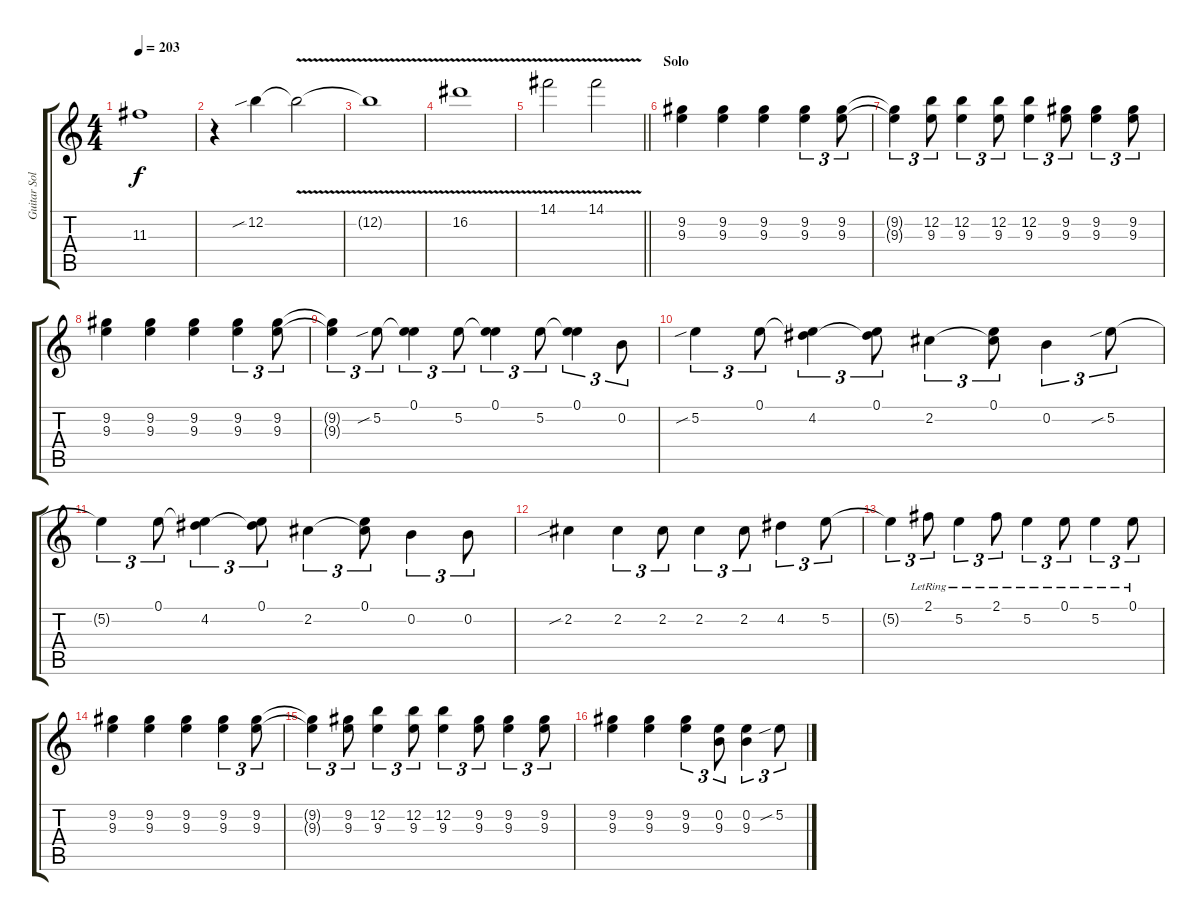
\track ("Guitar Solo" "Guitar Sol") {instrument distortionguitar}
\staff {score tabs}
\tuning (E4 B3 G3 D3 A2 E2) {hide}
\ts (4 4)
\tempo 203
\clef g2
\ks c
11.3{t}.1{dy f} |
r.4 12.2{sib}.4 12.2{v t}.2 |
12.2{t}.1 |
16.2{v}.1 |
\barLineRight lightlight
14.1{v}.2 14.1{v}.2 |
\section ("" "Solo")
(9.2 9.3).4 (9.2 9.3).4 (9.2 9.3).4 (9.2 9.3).4{tu (3 2)} (9.2 9.3).8{tu (3 2)} |
(9.2{t} 9.3{t}).4{tu (3 2)} (12.2 9.3).8{tu (3 2)} (12.2 9.3).4{tu (3 2)} (12.2 9.3).8{tu (3 2)} (12.2 9.3).4{tu (3 2)} (9.2 9.3).8{tu (3 2)} (9.2 9.3).4{tu (3 2)} (9.2 9.3).8{tu (3 2)} |
(9.2 9.3).4 (9.2 9.3).4 (9.2 9.3).4 (9.2 9.3).4{tu (3 2)} (9.2 9.3).8{tu (3 2)} |
(9.2{t} 9.3{t}).4{tu (3 2)} 5.2{sib}.8{tu (3 2)} (0.1 5.2{t}).4{tu (3 2)} 5.2.8{tu (3 2)} (0.1 5.2{t}).4{tu (3 2)} 5.2.8{tu (3 2)} (0.1 5.2{t}).4{tu (3 2)} 0.2.8{tu (3 2)} |
5.2{sib}.4{tu (3 2)} 0.1.8{tu (3 2)} (0.1{t} 4.2).4{tu (3 2)} (0.1 4.2{t}).8{tu (3 2)} 2.2.4{tu (3 2)} (0.1 2.2{t}).8{tu (3 2)} 0.2.4{tu (3 2)} 5.2{sib}.8{tu (3 2)} |
5.2{t}.4{tu (3 2)} 0.1.8{tu (3 2)} (0.1{t} 4.2).4{tu (3 2)} (0.1 4.2{t}).8{tu (3 2)} 2.2.4{tu (3 2)} (0.1 2.2{t}).8{tu (3 2)} 0.2.4{tu (3 2)} 0.2.8{tu (3 2)} |
2.2{sib}.4 2.2.4{tu (3 2)} 2.2.8{tu (3 2)} 2.2.4{tu (3 2)} 2.2.8{tu (3 2)} 4.2.4{tu (3 2)} 5.2.8{tu (3 2)} |
5.2{t}.4{tu (3 2)} 2.1{lr}.8{tu (3 2)} 5.2{lr}.4{tu (3 2)} 2.1{lr}.8{tu (3 2)} 5.2{lr}.4{tu (3 2)} 0.1{lr}.8{tu (3 2)} 5.2{lr}.4{tu (3 2)} 0.1{lr}.8{tu (3 2)} |
(9.2 9.3).4 (9.2 9.3).4 (9.2 9.3).4 (9.2 9.3).4{tu (3 2)} (9.2 9.3).8{tu (3 2)} |
(9.2{t} 9.3{t}).4{tu (3 2)} (9.2 9.3).8{tu (3 2)} (12.2 9.3).4{tu (3 2)} (12.2 9.3).8{tu (3 2)} (12.2 9.3).4{tu (3 2)} (9.2 9.3).8{tu (3 2)} (9.2 9.3).4{tu (3 2)} (9.2 9.3).8{tu (3 2)} |
(9.2 9.3).4 (9.2 9.3).4 (9.2 9.3).4{tu (3 2)} (0.2 9.3).8{tu (3 2)} (0.2 9.3).4{tu (3 2)} 5.2{sib}.8{tu (3 2)}
